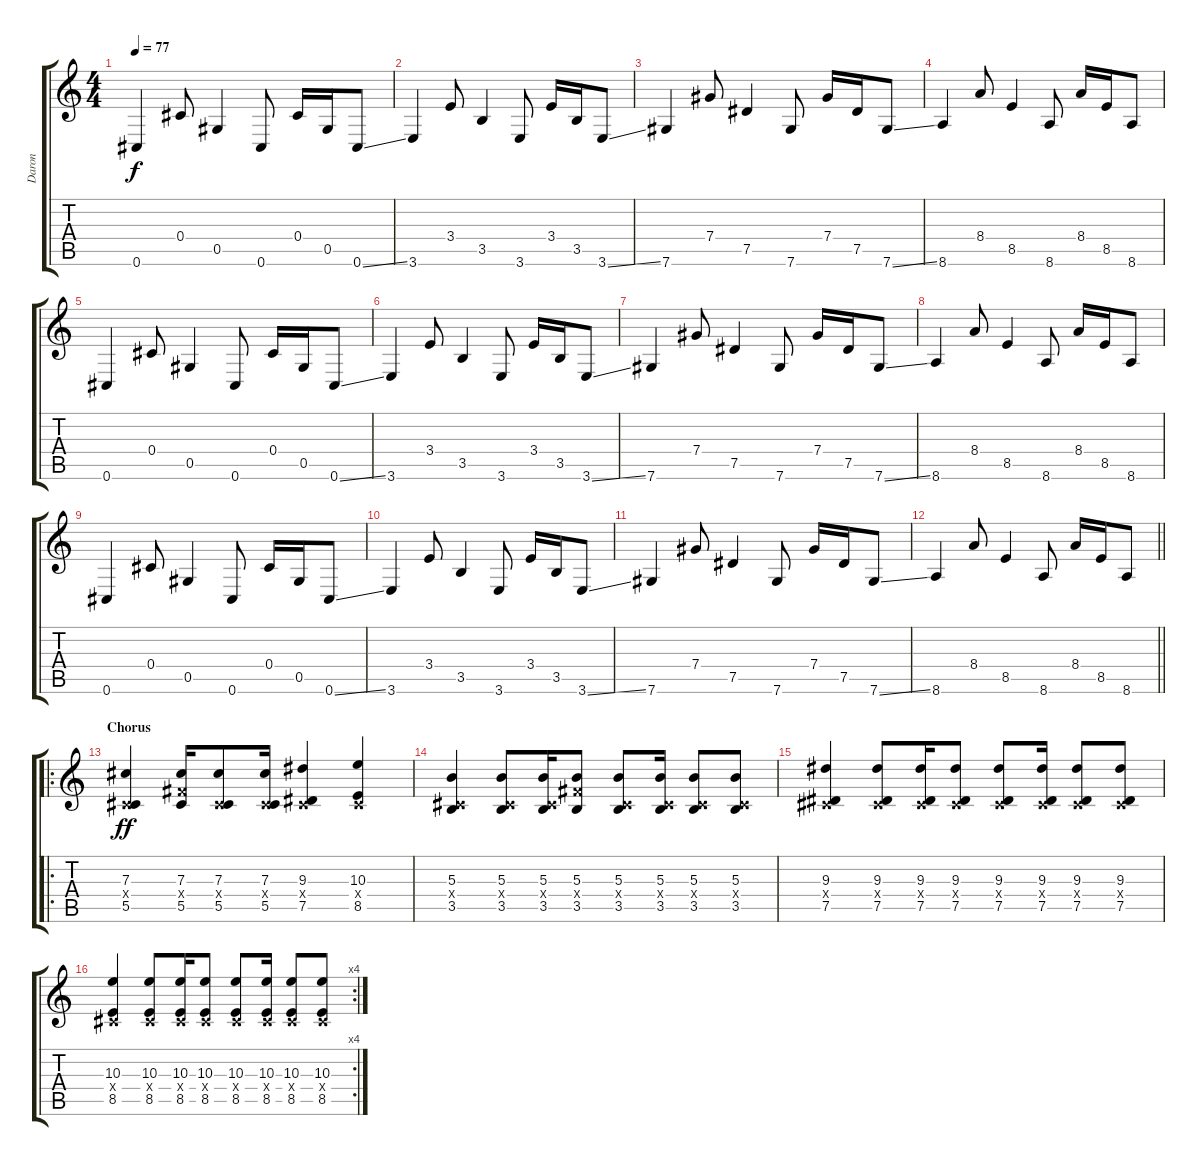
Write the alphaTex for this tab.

\track ("Daron" "Daron") {instrument electricguitarclean}
\staff {score tabs}
\tuning (Eb4 Bb3 Gb3 Db3 Ab2 Db2) {hide}
\ts (4 4)
\tempo 77
\clef g2
\ks c
0.6.4{dy f} 0.4.8 0.5.4 0.6.8 0.4.16 0.5.16 0.6{ss}.8 |
3.6.4 3.4.8 3.5.4 3.6.8 3.4.16 3.5.16 3.6{ss}.8 |
7.6.4 7.4.8 7.5.4 7.6.8 7.4.16 7.5.16 7.6{ss}.8 |
8.6.4 8.4.8 8.5.4 8.6.8 8.4.16 8.5.16 8.6.8 |
0.6.4 0.4.8 0.5.4 0.6.8 0.4.16 0.5.16 0.6{ss}.8 |
3.6.4 3.4.8 3.5.4 3.6.8 3.4.16 3.5.16 3.6{ss}.8 |
7.6.4 7.4.8 7.5.4 7.6.8 7.4.16 7.5.16 7.6{ss}.8 |
8.6.4 8.4.8 8.5.4 8.6.8 8.4.16 8.5.16 8.6.8 |
0.6.4 0.4.8 0.5.4 0.6.8 0.4.16 0.5.16 0.6{ss}.8 |
3.6.4 3.4.8 3.5.4 3.6.8 3.4.16 3.5.16 3.6{ss}.8 |
7.6.4 7.4.8 7.5.4 7.6.8 7.4.16 7.5.16 7.6{ss}.8 |
\barLineRight lightlight
8.6.4 8.4.8 8.5.4 8.6.8 8.4.16 8.5.16 8.6.8 |
\ro
\section ("" "Chorus")
(7.3 0.4{x} 5.5).4{dy ff instrument overdrivenguitar} (7.3 5.4{x} 5.5).16 (7.3 0.4{x} 5.5).8 (7.3 0.4{x} 5.5).16 (9.3 0.4{x} 7.5).4 (10.3 0.4{x} 8.5).4 |
(5.3 0.4{x} 3.5).4 (5.3 0.4{x} 3.5).8 (5.3 0.4{x} 3.5).16 (5.3 5.4{x} 3.5).8 (5.3 0.4{x} 3.5).8 (5.3 0.4{x} 3.5).16 (5.3 0.4{x} 3.5).8 (5.3 0.4{x} 3.5).8 |
(9.3 0.4{x} 7.5).4 (9.3 0.4{x} 7.5).8 (9.3 0.4{x} 7.5).16 (9.3 0.4{x} 7.5).8 (9.3 0.4{x} 7.5).8 (9.3 0.4{x} 7.5).16 (9.3 0.4{x} 7.5).8 (9.3 0.4{x} 7.5).8 |
\rc 4
(10.3 0.4{x} 8.5).4 (10.3 0.4{x} 8.5).8 (10.3 0.4{x} 8.5).16 (10.3 0.4{x} 8.5).8 (10.3 0.4{x} 8.5).8 (10.3 0.4{x} 8.5).16 (10.3 0.4{x} 8.5).8 (10.3 0.4{x} 8.5).8
